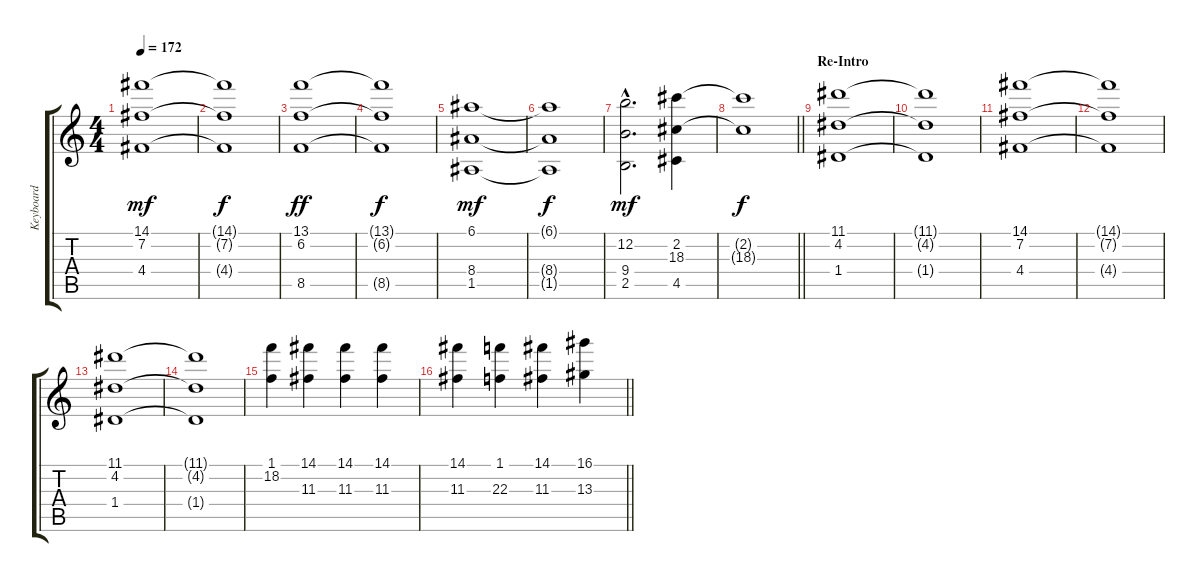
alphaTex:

\track ("Keyboard" "Keyboard") {instrument synthstrings1}
\staff {score tabs}
\tuning (E5 B4 G4 D4 A3 E3) {hide}
\ts (4 4)
\tempo 172
\clef g2
\ks c
(14.1 7.2 4.4).1{dy mf volume 11} |
(14.1{t} 7.2{t} 4.4{t}).1{dy f} |
(13.1 6.2 8.5).1{dy ff} |
(13.1{t} 6.2{t} 8.5{t}).1{dy f} |
(6.1 8.4 1.5).1{dy mf} |
(6.1{t} 8.4{t} 1.5{t}).1{dy f} |
(12.2{hac} 9.4{hac} 2.5{hac}).2{d dy mf} (2.2 18.3 4.5).4 |
\barLineRight lightlight
(2.2{t} 18.3{t}).1{dy f} |
\section ("" "Re-Intro")
(11.1 4.2 1.4).1{volume 9 instrument stringensemble2} |
(11.1{t} 4.2{t} 1.4{t}).1 |
(14.1 7.2 4.4).1 |
(14.1{t} 7.2{t} 4.4{t}).1 |
(11.1 4.2 1.4).1 |
(11.1{t} 4.2{t} 1.4{t}).1 |
(1.1 18.2).4 (14.1 11.3).4 (14.1 11.3).4 (14.1 11.3).4 |
\barLineRight lightlight
(14.1 11.3).4 (1.1 22.3).4 (14.1 11.3).4 (16.1 13.3).4
